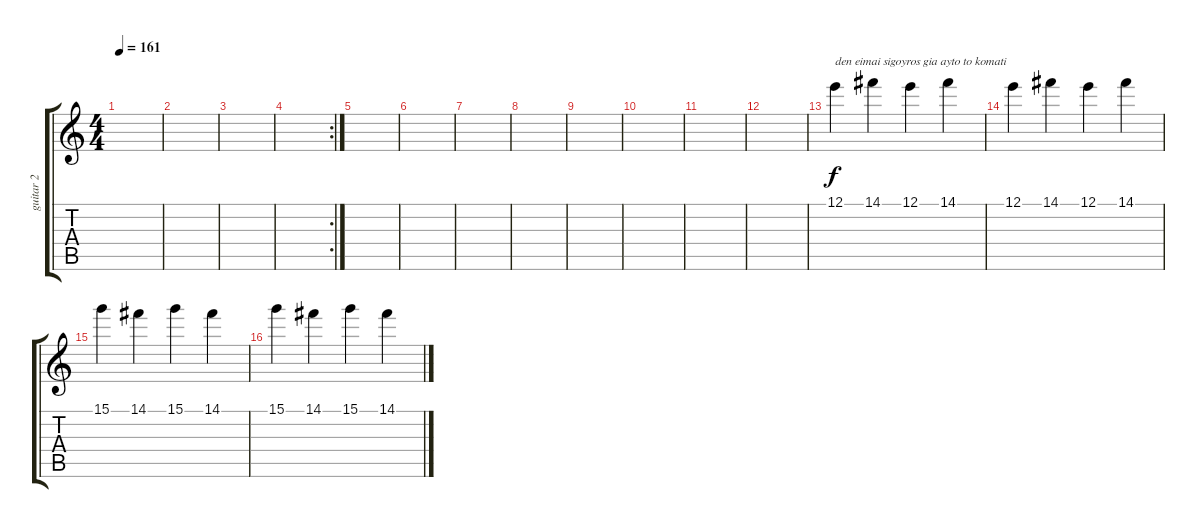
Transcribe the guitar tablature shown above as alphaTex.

\track ("guitar 2" "guitar 2") {instrument distortionguitar}
\staff {score tabs}
\tuning (E4 B3 G3 D3 A2 E2) {hide}
\ts (4 4)
\tempo 161
\clef g2
\ks c
|
|
|
\rc 2
|
|
|
|
|
|
|
|
|
12.1.4{txt "den eimai sigoyros gia ayto to komati"} 14.1.4 12.1.4 14.1.4 |
12.1.4 14.1.4 12.1.4 14.1.4 |
15.1.4 14.1.4 15.1.4 14.1.4 |
15.1.4 14.1.4 15.1.4 14.1.4
